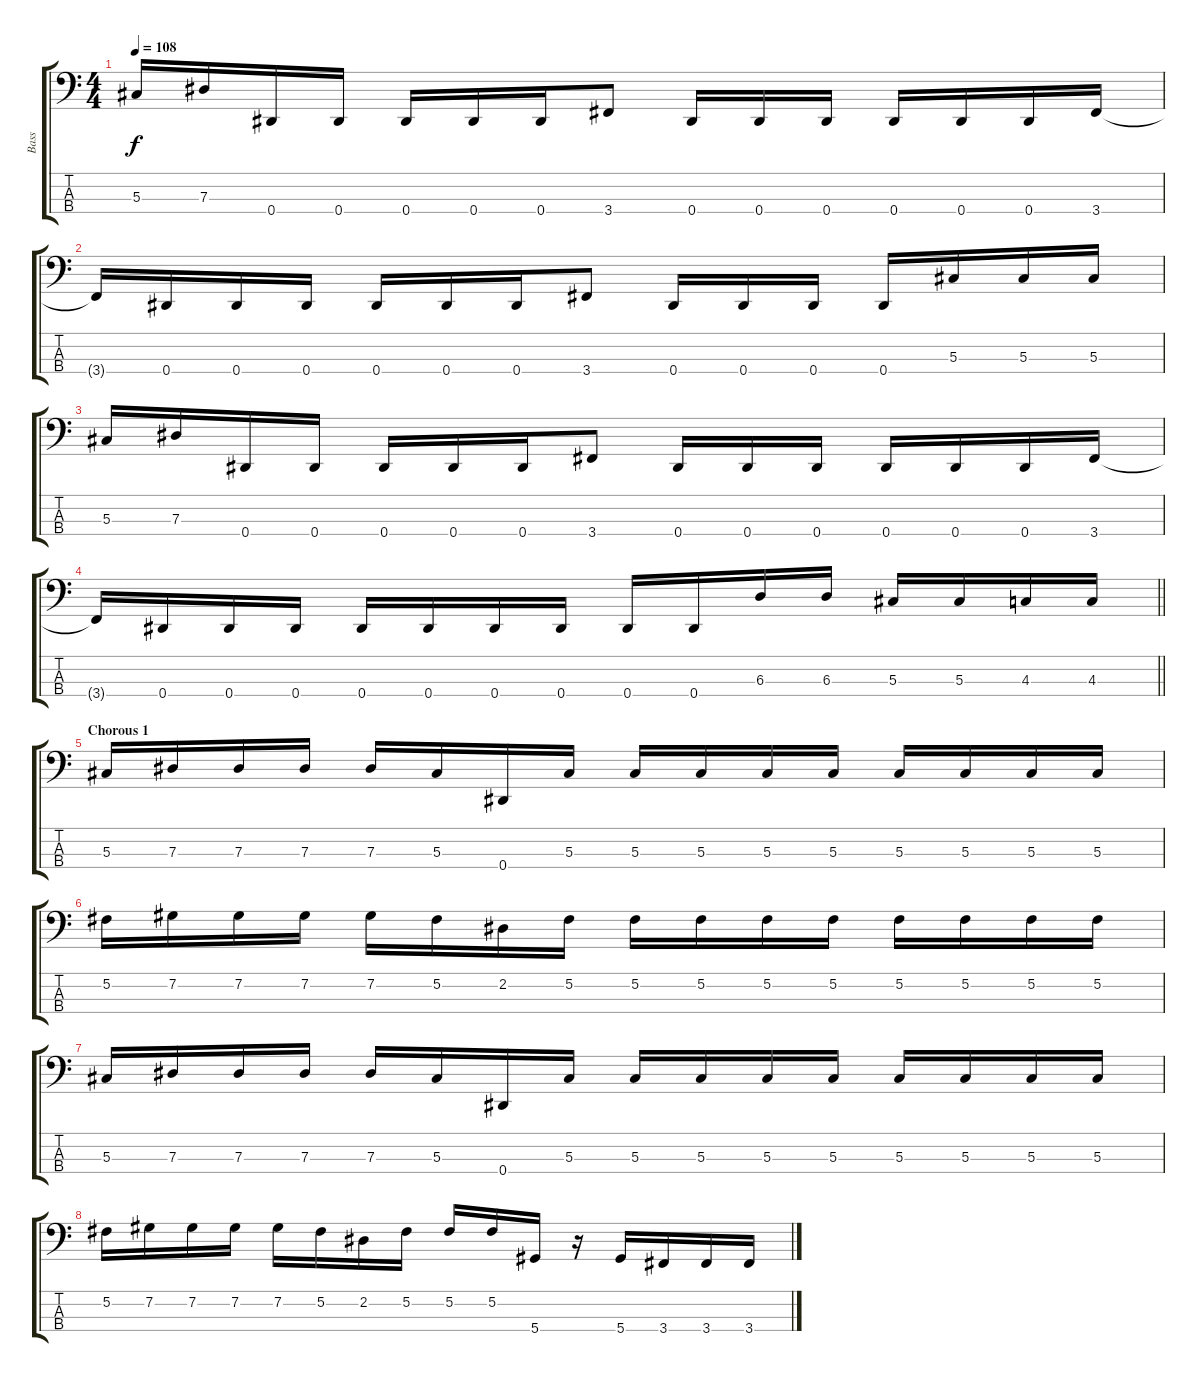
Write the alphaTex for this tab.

\track ("Bass" "Bass") {instrument electricbasspick}
\staff {score tabs}
\tuning (Gb2 Db2 Ab1 Eb1) {hide}
\ts (4 4)
\tempo 108
\clef f4
\ks c
5.3.16{dy f} 7.3.16 0.4.16 0.4.16 0.4.16 0.4.16 0.4.16 3.4.8 0.4.16 0.4.16 0.4.16 0.4.16 0.4.16 0.4.16 3.4.16 |
3.4{t}.16 0.4.16 0.4.16 0.4.16 0.4.16 0.4.16 0.4.16 3.4.8 0.4.16 0.4.16 0.4.16 0.4.16 5.3.16 5.3.16 5.3.16 |
5.3.16 7.3.16 0.4.16 0.4.16 0.4.16 0.4.16 0.4.16 3.4.8 0.4.16 0.4.16 0.4.16 0.4.16 0.4.16 0.4.16 3.4.16 |
\barLineRight lightlight
3.4{t}.16 0.4.16 0.4.16 0.4.16 0.4.16 0.4.16 0.4.16 0.4.16 0.4.16 0.4.16 6.3.16 6.3.16 5.3.16 5.3.16 4.3.16 4.3.16 |
\section ("" "Chorous 1")
5.3.16 7.3.16 7.3.16 7.3.16 7.3.16 5.3.16 0.4.16 5.3.16 5.3.16 5.3.16 5.3.16 5.3.16 5.3.16 5.3.16 5.3.16 5.3.16 |
5.2.16 7.2.16 7.2.16 7.2.16 7.2.16 5.2.16 2.2.16 5.2.16 5.2.16 5.2.16 5.2.16 5.2.16 5.2.16 5.2.16 5.2.16 5.2.16 |
5.3.16 7.3.16 7.3.16 7.3.16 7.3.16 5.3.16 0.4.16 5.3.16 5.3.16 5.3.16 5.3.16 5.3.16 5.3.16 5.3.16 5.3.16 5.3.16 |
5.2.16 7.2.16 7.2.16 7.2.16 7.2.16 5.2.16 2.2.16 5.2.16 5.2.16 5.2.16 5.4.16 r.16 5.4.16 3.4.16 3.4.16 3.4.16
